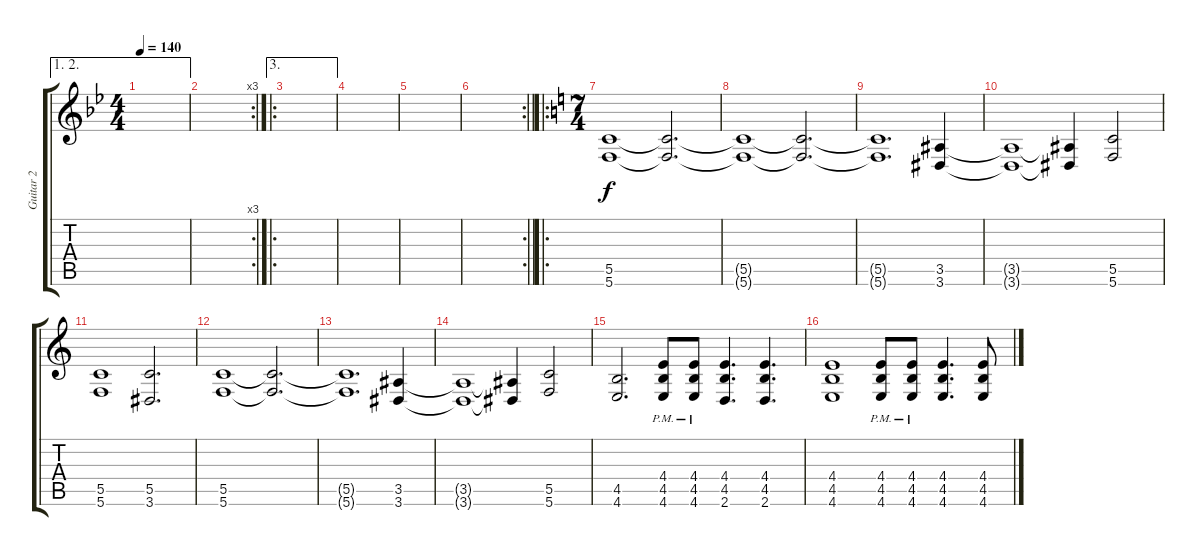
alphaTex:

\track ("Guitar 2" "Guitar 2") {instrument overdrivenguitar}
\staff {score tabs}
\tuning (E4 C4 G3 C3 G2 C2) {hide}
\ae (1 2)
\ts (4 4)
\tempo 140
\clef g2
\ks gminor
|
\rc 3
|
\ae 3
\ro
|
|
|
\rc 2
\barLineRight lightlight
|
\ro
\ts (7 4)
\ks aminor
(5.5 5.6).1 (5.5{t} 5.6{t}).2{d} |
(5.5{t} 5.6{t}).1 (5.5{t} 5.6{t}).2{d} |
(5.5{t} 5.6{t}).1{d} (3.5 3.6).4 |
(3.5{t} 3.6{t}).1 (3.5{t} 3.6{t}).4 (5.5 5.6).2 |
(5.5 5.6).1 (5.5 3.6).2{d} |
(5.5 5.6).1 (5.5{t} 5.6{t}).2{d} |
(5.5{t} 5.6{t}).1{d} (3.5 3.6).4 |
(3.5{t} 3.6{t}).1 (3.5{t} 3.6{t}).4 (5.5 5.6).2 |
(4.5 4.6).2{d} (4.4 4.5{pm} 4.6{pm}).8 (4.4 4.5{pm} 4.6{pm}).8 (4.4 4.5 2.6).4{d} (4.4 4.5 2.6).4{d} |
(4.4 4.5 4.6).1 (4.4 4.5{pm} 4.6{pm}).8 (4.4 4.5{pm} 4.6{pm}).8 (4.4 4.5 4.6).4{d} (4.4 4.5 4.6).8
